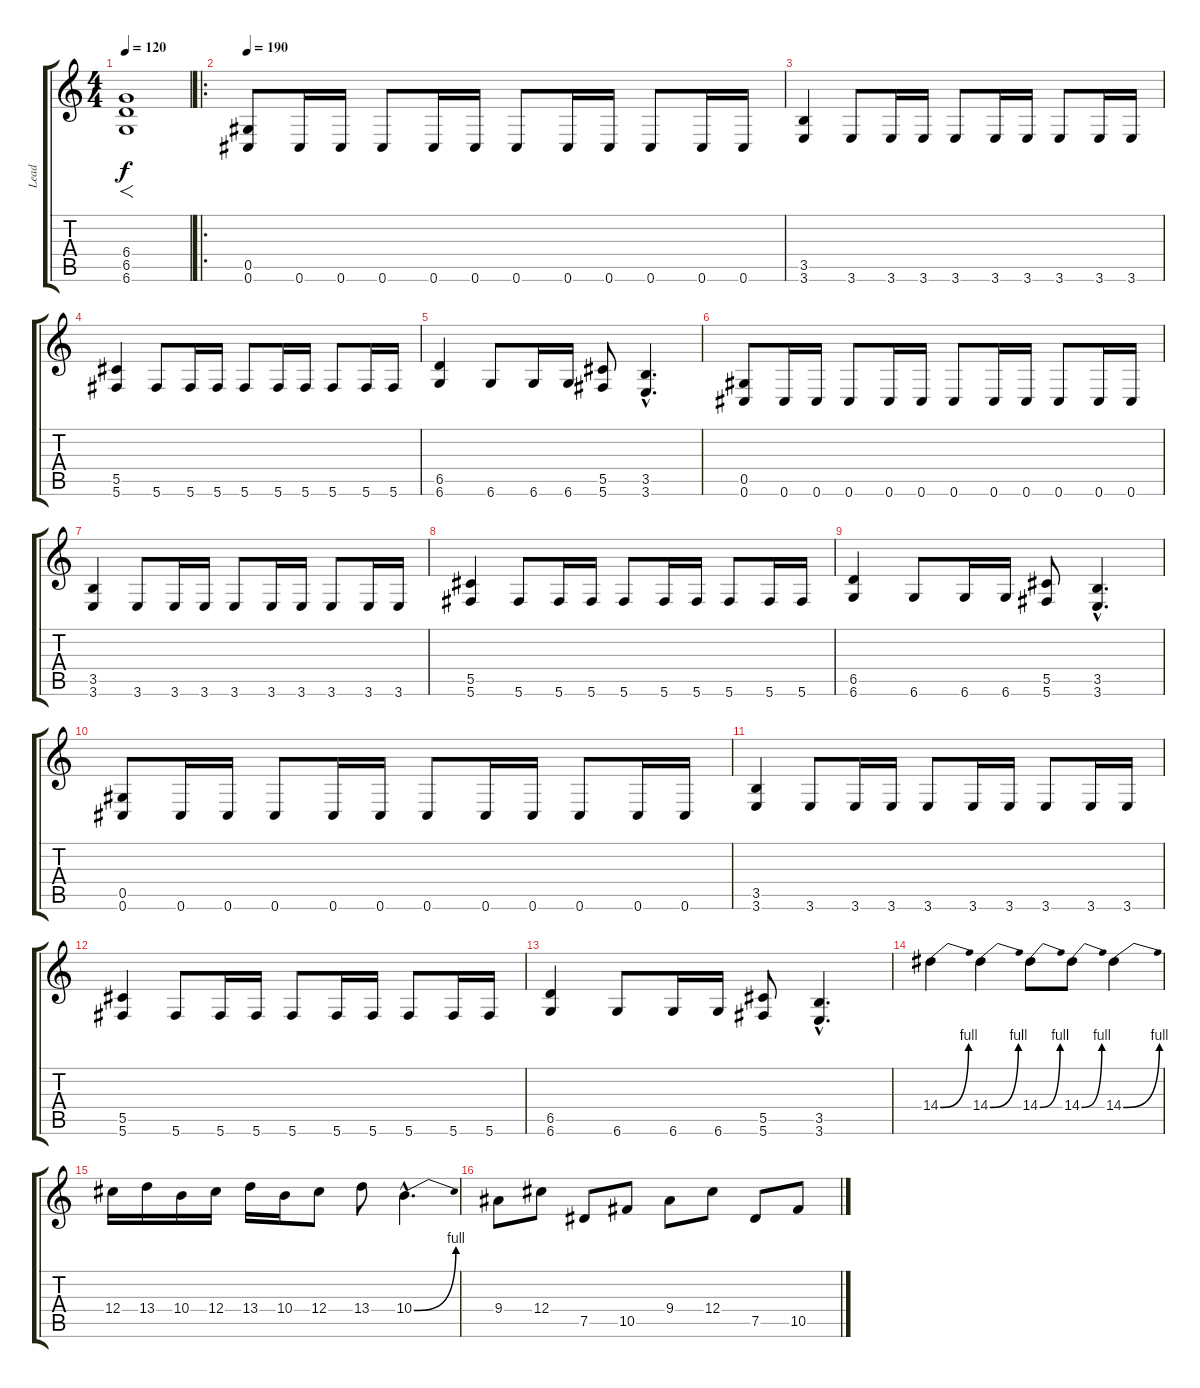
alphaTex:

\track ("Lead" "Lead") {instrument distortionguitar}
\staff {score tabs}
\tuning (Eb4 Bb3 Gb3 Db3 Ab2 Db2) {hide}
\ts (4 4)
\tempo 120
\clef g2
\ks c
(6.4 6.5 6.6).1{f dy f} |
\ro
\tempo 190
(0.5 0.6).8 0.6.16 0.6.16 0.6.8 0.6.16 0.6.16 0.6.8 0.6.16 0.6.16 0.6.8 0.6.16 0.6.16 |
(3.5 3.6).4 3.6.8 3.6.16 3.6.16 3.6.8 3.6.16 3.6.16 3.6.8 3.6.16 3.6.16 |
(5.5 5.6).4 5.6.8 5.6.16 5.6.16 5.6.8 5.6.16 5.6.16 5.6.8 5.6.16 5.6.16 |
(6.5 6.6).4 6.6.8 6.6.16 6.6.16 (5.5 5.6).8 (3.5{hac} 3.6{hac}).4{d} |
(0.5 0.6).8 0.6.16 0.6.16 0.6.8 0.6.16 0.6.16 0.6.8 0.6.16 0.6.16 0.6.8 0.6.16 0.6.16 |
(3.5 3.6).4 3.6.8 3.6.16 3.6.16 3.6.8 3.6.16 3.6.16 3.6.8 3.6.16 3.6.16 |
(5.5 5.6).4 5.6.8 5.6.16 5.6.16 5.6.8 5.6.16 5.6.16 5.6.8 5.6.16 5.6.16 |
(6.5 6.6).4 6.6.8 6.6.16 6.6.16 (5.5 5.6).8 (3.5{hac} 3.6{hac}).4{d} |
(0.5 0.6).8 0.6.16 0.6.16 0.6.8 0.6.16 0.6.16 0.6.8 0.6.16 0.6.16 0.6.8 0.6.16 0.6.16 |
(3.5 3.6).4 3.6.8 3.6.16 3.6.16 3.6.8 3.6.16 3.6.16 3.6.8 3.6.16 3.6.16 |
(5.5 5.6).4 5.6.8 5.6.16 5.6.16 5.6.8 5.6.16 5.6.16 5.6.8 5.6.16 5.6.16 |
(6.5 6.6).4 6.6.8 6.6.16 6.6.16 (5.5 5.6).8 (3.5{hac} 3.6{hac}).4{d} |
14.4{be (bend 0 0 60 4)}.4{balance 8} 14.4{be (bend 0 0 60 4)}.4 14.4{be (bend 0 0 60 4)}.8 14.4{be (bend 0 0 60 4)}.8 14.4{be (bend 0 0 60 4)}.4 |
12.4.16 13.4.16 10.4.16 12.4.16 13.4.16 10.4.16 12.4.8 13.4.8 10.4{be (bend 0 0 60 4) hac}.4{d} |
9.4.8 12.4.8 7.5.8 10.5.8 9.4.8 12.4.8 7.5.8 10.5.8
